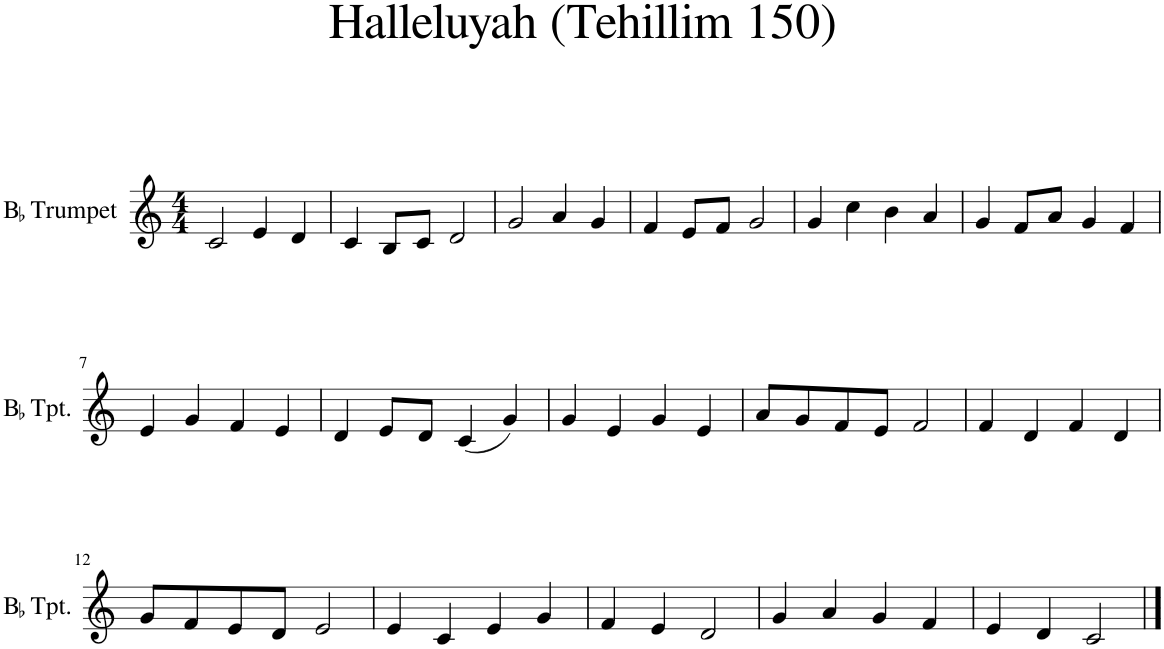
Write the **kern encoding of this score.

**kern
*part1
*staff1
*I"BaccidentalFlat Trumpet
*I'BaccidentalFlat Tpt.
*clefG2
*Trd1c2
*k[]
*M4/4
=1
2c/
4e/
4d/
=2
4c/
8B/L
8c/J
2d/
=3
2g/
4a/
4g/
=4
4f/
8e/L
8f/J
2g/
=5
4g/
4cc\
4b\
4a/
=6
4g/
8f/L
8a/J
4g/
4f/
!!LO:LB:g=z
=7
4e/
4g/
4f/
4e/
=8
4d/
8e/L
8d/J
(4c/
4g/)
=9
4g/
4e/
4g/
4e/
=10
8a/L
8g/
8f/
8e/J
2f/
=11
4f/
4d/
4f/
4d/
!!LO:LB:g=z
=12
8g/L
8f/
8e/
8d/J
2e/
=13
4e/
4c/
4e/
4g/
=14
4f/
4e/
2d/
=15
4g/
4a/
4g/
4f/
=16
4e/
4d/
2c/
==
*-
